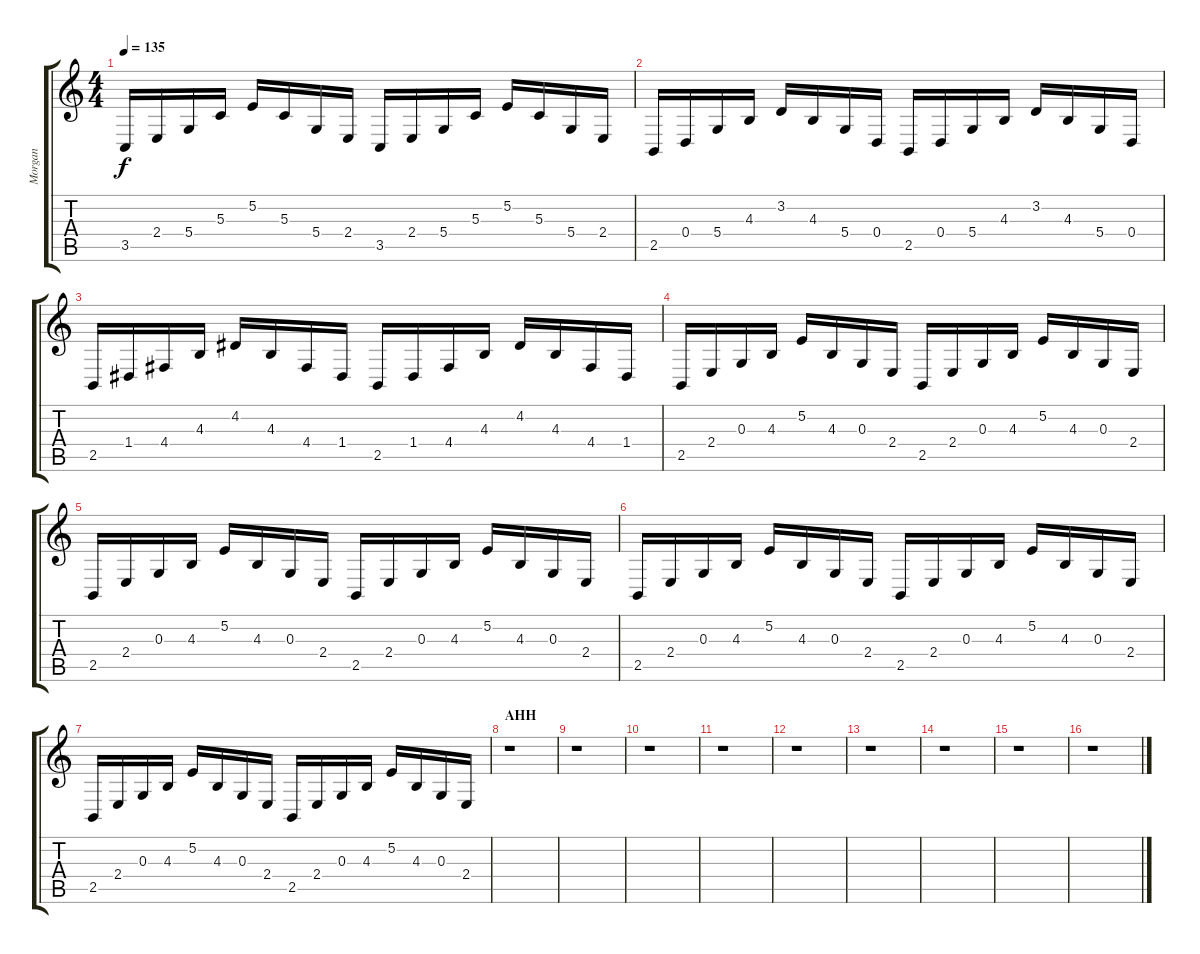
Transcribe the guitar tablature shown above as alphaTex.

\track ("Morgan" "Morgan") {instrument lead2sawtooth}
\staff {score tabs}
\tuning (E4 B3 G3 D3 A2 E2) {hide}
\ts (4 4)
\tempo 135
\clef g2
\ks c
3.5.16{dy f} 2.4.16 5.4.16 5.3.16 5.2.16 5.3.16 5.4.16 2.4.16 3.5.16 2.4.16 5.4.16 5.3.16 5.2.16 5.3.16 5.4.16 2.4.16 |
2.5.16 0.4.16 5.4.16 4.3.16 3.2.16 4.3.16 5.4.16 0.4.16 2.5.16 0.4.16 5.4.16 4.3.16 3.2.16 4.3.16 5.4.16 0.4.16 |
2.5.16 1.4.16 4.4.16 4.3.16 4.2.16 4.3.16 4.4.16 1.4.16 2.5.16 1.4.16 4.4.16 4.3.16 4.2.16 4.3.16 4.4.16 1.4.16 |
2.5.16 2.4.16 0.3.16 4.3.16 5.2.16 4.3.16 0.3.16 2.4.16 2.5.16 2.4.16 0.3.16 4.3.16 5.2.16 4.3.16 0.3.16 2.4.16 |
2.5.16 2.4.16 0.3.16 4.3.16 5.2.16 4.3.16 0.3.16 2.4.16 2.5.16 2.4.16 0.3.16 4.3.16 5.2.16 4.3.16 0.3.16 2.4.16 |
2.5.16 2.4.16 0.3.16 4.3.16 5.2.16 4.3.16 0.3.16 2.4.16 2.5.16 2.4.16 0.3.16 4.3.16 5.2.16 4.3.16 0.3.16 2.4.16 |
2.5.16 2.4.16 0.3.16 4.3.16 5.2.16 4.3.16 0.3.16 2.4.16 2.5.16 2.4.16 0.3.16 4.3.16 5.2.16 4.3.16 0.3.16 2.4.16 |
\section ("" "AHH")
r.1 |
r.1 |
r.1 |
r.1 |
r.1 |
r.1 |
r.1 |
r.1 |
r.1
